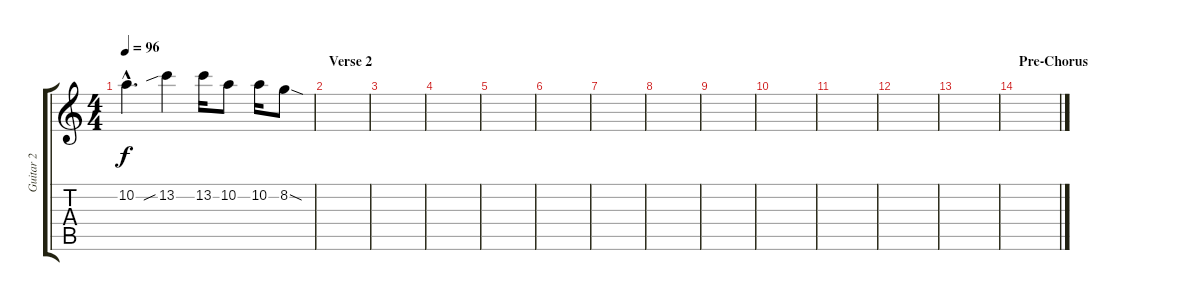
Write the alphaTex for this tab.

\track ("Guitar 2" "Guitar 2") {instrument distortionguitar}
\staff {score tabs}
\tuning (E4 B3 G3 D3 A2 E2) {hide}
\ts (4 4)
\tempo 96
\clef g2
\ks c
10.2{hac}.4{d dy f} 13.2{sib}.4 13.2.16 10.2.8 10.2.16 8.2{sod}.8 |
\section ("" "Verse 2")
|
|
|
|
|
|
|
|
|
|
|
|
\section ("" "Pre-Chorus")
